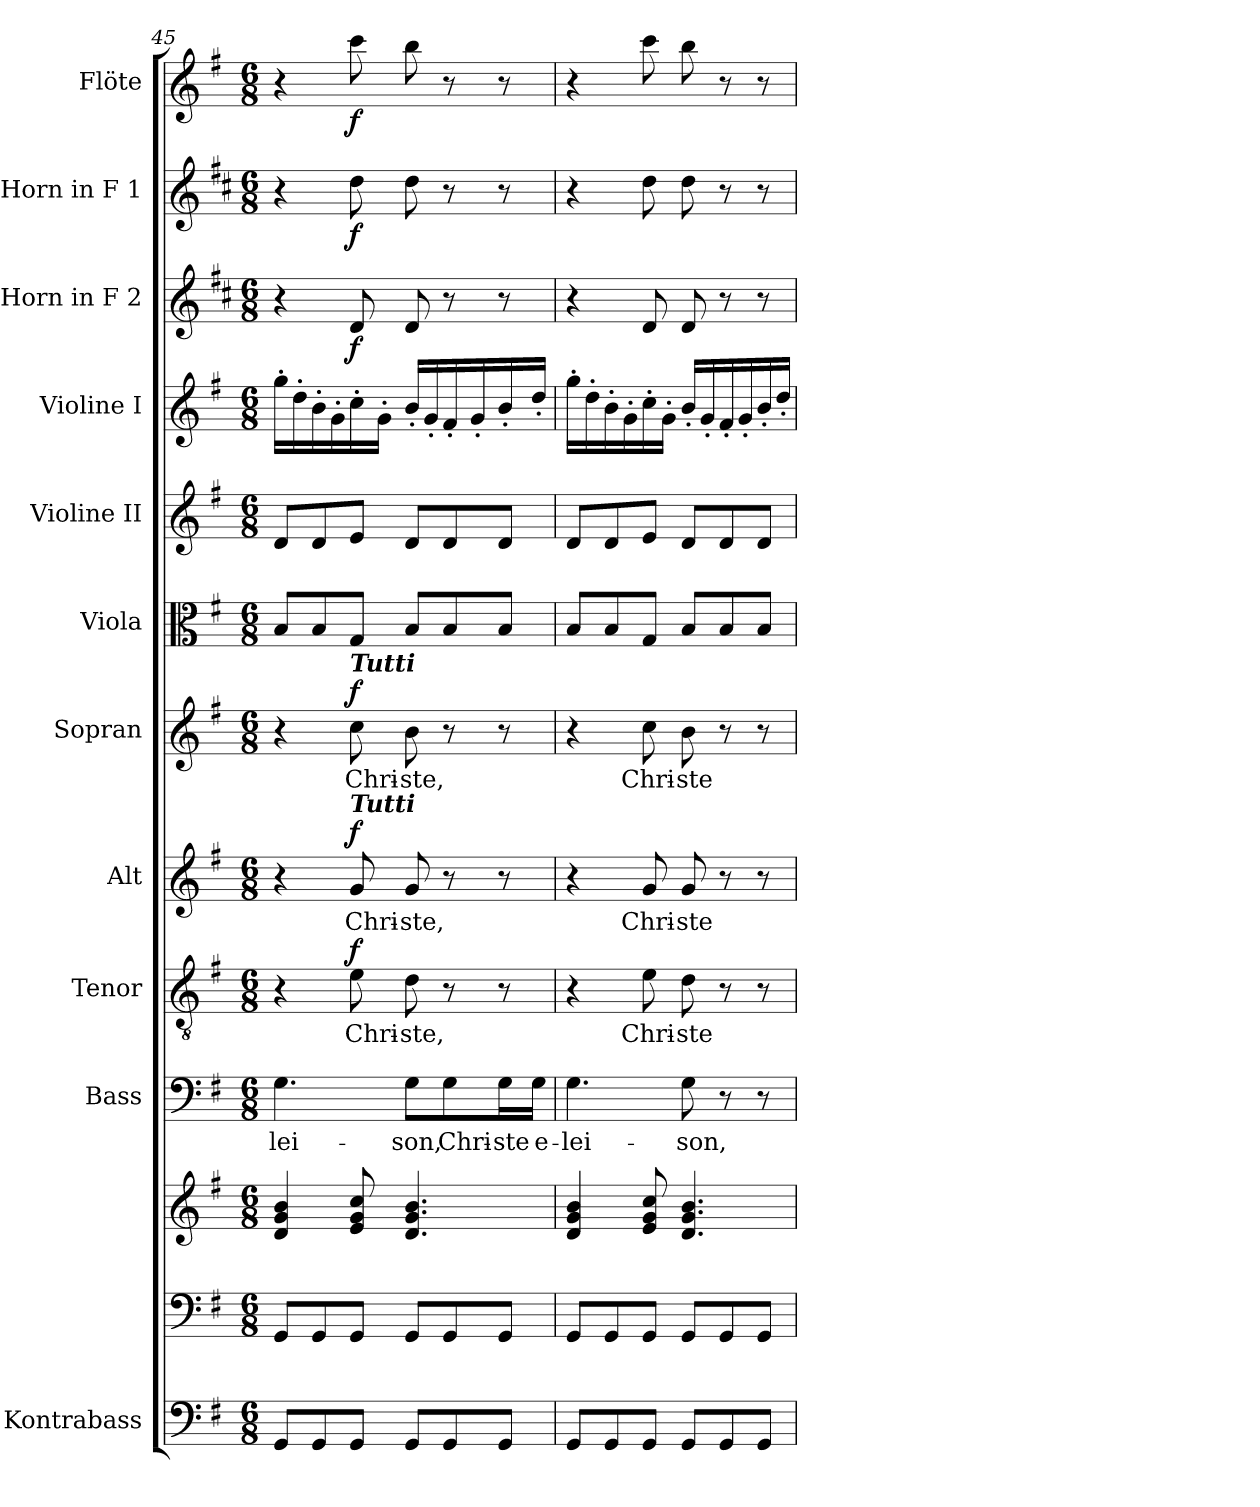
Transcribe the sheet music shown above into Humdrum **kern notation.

**kern	**kern	**kern	**kern	**text	**kern	**text	**dynam	**kern	**text	**dynam	**kern	**text	**dynam	**kern	**kern	**kern	**kern	**dynam	**kern	**dynam	**kern	**dynam
*part12	*part11	*part11	*part10	*part10	*part9	*part9	*part9	*part8	*part8	*part8	*part7	*part7	*part7	*part6	*part5	*part4	*part3	*part3	*part2	*part2	*part1	*part1
*staff13	*staff12	*staff11	*staff10	*staff10	*staff9	*staff9	*staff9	*staff8	*staff8	*staff8	*staff7	*staff7	*staff7	*staff6	*staff5	*staff4	*staff3	*staff3	*staff2	*staff2	*staff1	*staff1
*I"Kontrabass	*	*	*I"Bass	*	*I"Tenor	*	*	*I"Alt	*	*	*I"Sopran	*	*	*I"Viola	*I"Violine II	*I"Violine I	*I"Horn in F 2	*	*I"Horn in F 1	*	*I"Flöte	*
*I'Kb.	*	*	*I'B.	*	*I'T.	*	*	*I'A.	*	*	*I'S.	*	*	*I'Vla.	*I'Vl. II	*I'Vl. I	*	*	*	*	*I'Fl.	*
!!LO:PB:g=z
*clefF4	*clefF4	*clefG2	*clefF4	*	*clefGv2	*	*	*clefG2	*	*	*clefG2	*	*	*clefC3	*clefG2	*clefG2	*clefG2	*	*clefG2	*	*clefG2	*
*ITrd7c12	*	*	*	*	*	*	*	*	*	*	*	*	*	*	*	*	*ITrd4c7	*	*ITrd4c7	*	*	*
*k[f#]	*k[f#]	*k[f#]	*k[f#]	*	*k[f#]	*	*	*k[f#]	*	*	*k[f#]	*	*	*k[f#]	*k[f#]	*k[f#]	*k[f#]	*	*k[f#]	*	*k[f#]	*
*G:	*G:	*G:	*G:	*	*G:	*	*	*G:	*	*	*G:	*	*	*G:	*G:	*G:	*G:	*	*G:	*	*G:	*
*M6/8	*M6/8	*M6/8	*M6/8	*	*M6/8	*	*	*M6/8	*	*	*M6/8	*	*	*M6/8	*M6/8	*M6/8	*M6/8	*	*M6/8	*	*M6/8	*
=45	=45	=45	=45	=45	=45	=45	=45	=45	=45	=45	=45	=45	=45	=45	=45	=45	=45	=45	=45	=45	=45	=45
!	!	!	!	!LO:LY:b	!	!	!	!	!	!	!	!	!	!	!	!	!	!	!	!	!	!
8GGG/L	8GG/L	4d/ 4g/ 4b/	4.G\	-lei-	4r	.	.	4r	.	.	4r	.	.	8B/L	8d/L	16gg'>\LL	4r	.	4r	.	4r	.
.	.	.	.	.	.	.	.	.	.	.	.	.	.	.	.	16dd'>\	.	.	.	.	.	.
8GGG/	8GG/	.	.	.	.	.	.	.	.	.	.	.	.	8B/	8d/	16b'>\	.	.	.	.	.	.
.	.	.	.	.	.	.	.	.	.	.	.	.	.	.	.	16g'>\	.	.	.	.	.	.
!	!	!	!	!	!	!	!	!	!	!	!LO:TX:a:Bi:t=Tutti	!	!	!	!	!	!	!	!	!	!	!
!	!	!	!	!	!	!	!	!LO:TX:a:Bi:t=Tutti	!	!	!	!	!	!	!	!	!	!	!	!	!	!
!	!	!	!	!	!	!LO:LY:b	!LO:DY:a	!	!LO:LY:b	!LO:DY:a	!	!LO:LY:b	!LO:DY:a	!	!	!	!	!LO:DY:b	!	!LO:DY:b	!	!LO:DY:b
8GGG/J	8GG/J	8e/ 8g/ 8cc/	.	.	8e\	Chri-	f	8g/	Chri-	f	8cc\	Chri-	f	8G/J	8e/J	16cc'>\	8G/	f	8g\	f	8ccc\	f
.	.	.	.	.	.	.	.	.	.	.	.	.	.	.	.	16g'>\JJ	.	.	.	.	.	.
!	!	!	!	!LO:LY:b	!	!LO:LY:b	!	!	!LO:LY:b	!	!	!LO:LY:b	!	!	!	!	!	!	!	!	!	!
8GGG/L	8GG/L	4.d/ 4.g/ 4.b/	8G\L	-son,	8d\	-ste,	.	8g/	-ste,	.	8b\	-ste,	.	8B/L	8d/L	16b'</LL	8G/	.	8g\	.	8bb\	.
.	.	.	.	.	.	.	.	.	.	.	.	.	.	.	.	16g'</	.	.	.	.	.	.
!	!	!	!	!LO:LY:b	!	!	!	!	!	!	!	!	!	!	!	!	!	!	!	!	!	!
8GGG/	8GG/	.	8G\	Chri-	8r	.	.	8r	.	.	8r	.	.	8B/	8d/	16f#'</	8r	.	8r	.	8r	.
.	.	.	.	.	.	.	.	.	.	.	.	.	.	.	.	16g'</	.	.	.	.	.	.
!	!	!	!	!LO:LY:b	!	!	!	!	!	!	!	!	!	!	!	!	!	!	!	!	!	!
8GGG/J	8GG/J	.	16G\L	-ste	8r	.	.	8r	.	.	8r	.	.	8B/J	8d/J	16b'</	8r	.	8r	.	8r	.
!	!	!	!	!LO:LY:b	!	!	!	!	!	!	!	!	!	!	!	!	!	!	!	!	!	!
.	.	.	16G\JJ	e-	.	.	.	.	.	.	.	.	.	.	.	16dd'</JJ	.	.	.	.	.	.
=46	=46	=46	=46	=46	=46	=46	=46	=46	=46	=46	=46	=46	=46	=46	=46	=46	=46	=46	=46	=46	=46	=46
!	!	!	!	!LO:LY:b	!	!	!	!	!	!	!	!	!	!	!	!	!	!	!	!	!	!
8GGG/L	8GG/L	4d/ 4g/ 4b/	4.G\	-lei-	4r	.	.	4r	.	.	4r	.	.	8B/L	8d/L	16gg'>\LL	4r	.	4r	.	4r	.
.	.	.	.	.	.	.	.	.	.	.	.	.	.	.	.	16dd'>\	.	.	.	.	.	.
8GGG/	8GG/	.	.	.	.	.	.	.	.	.	.	.	.	8B/	8d/	16b'>\	.	.	.	.	.	.
.	.	.	.	.	.	.	.	.	.	.	.	.	.	.	.	16g'>\	.	.	.	.	.	.
!	!	!	!	!	!	!LO:LY:b	!	!	!LO:LY:b	!	!	!LO:LY:b	!	!	!	!	!	!	!	!	!	!
8GGG/J	8GG/J	8e/ 8g/ 8cc/	.	.	8e\	Chri-	.	8g/	Chri-	.	8cc\	Chri-	.	8G/J	8e/J	16cc'>\	8G/	.	8g\	.	8ccc\	.
.	.	.	.	.	.	.	.	.	.	.	.	.	.	.	.	16g'>\JJ	.	.	.	.	.	.
!	!	!	!	!LO:LY:b	!	!LO:LY:b	!	!	!LO:LY:b	!	!	!LO:LY:b	!	!	!	!	!	!	!	!	!	!
8GGG/L	8GG/L	4.d/ 4.g/ 4.b/	8G\	-son,	8d\	-ste	.	8g/	-ste	.	8b\	-ste	.	8B/L	8d/L	16b'</LL	8G/	.	8g\	.	8bb\	.
.	.	.	.	.	.	.	.	.	.	.	.	.	.	.	.	16g'</	.	.	.	.	.	.
8GGG/	8GG/	.	8r	.	8r	.	.	8r	.	.	8r	.	.	8B/	8d/	16f#'</	8r	.	8r	.	8r	.
.	.	.	.	.	.	.	.	.	.	.	.	.	.	.	.	16g'</	.	.	.	.	.	.
8GGG/J	8GG/J	.	8r	.	8r	.	.	8r	.	.	8r	.	.	8B/J	8d/J	16b'</	8r	.	8r	.	8r	.
.	.	.	.	.	.	.	.	.	.	.	.	.	.	.	.	16dd'</JJ	.	.	.	.	.	.
=	=	=	=	=	=	=	=	=	=	=	=	=	=	=	=	=	=	=	=	=	=	=
*-	*-	*-	*-	*-	*-	*-	*-	*-	*-	*-	*-	*-	*-	*-	*-	*-	*-	*-	*-	*-	*-	*-
